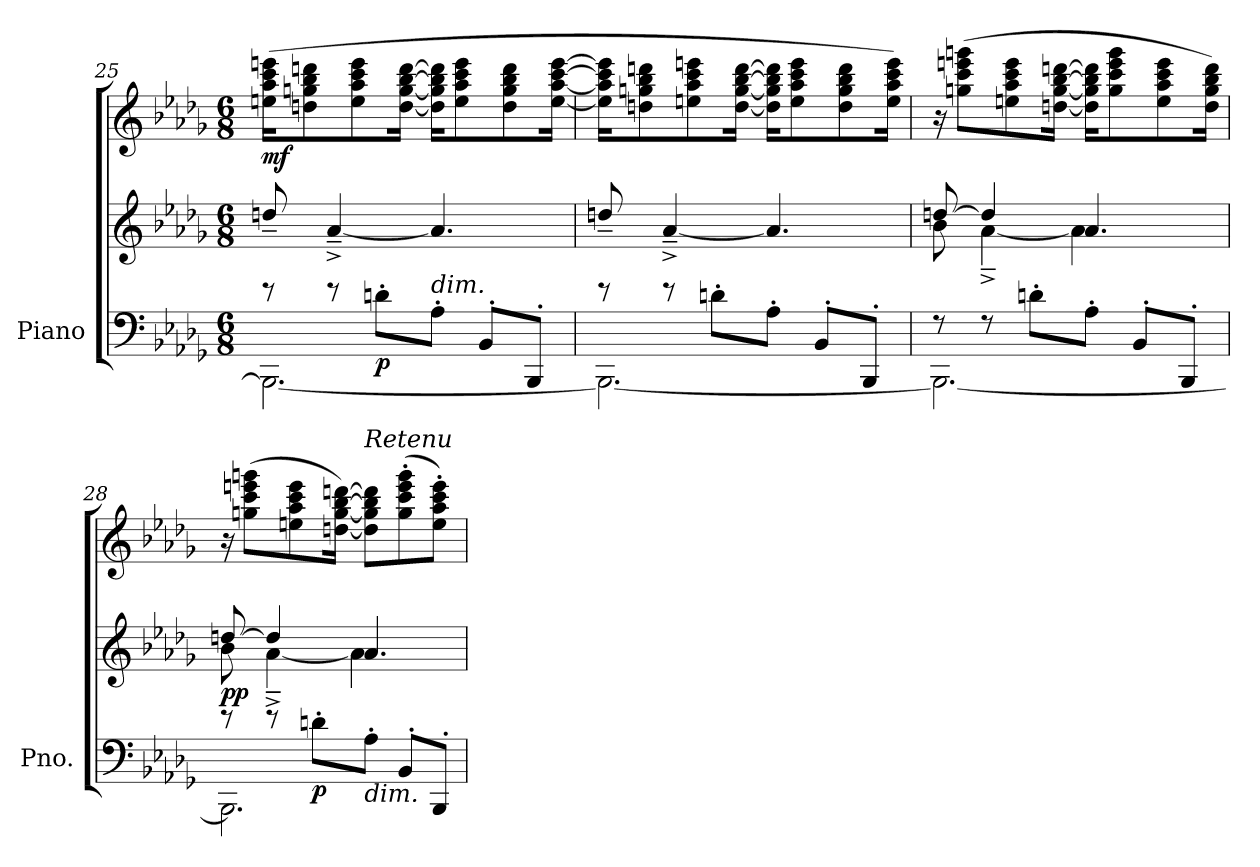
**kern	**kern	**kern	**dynam
*part1	*part1	*part1	*part1
*staff3	*staff2	*staff1	*staff1/2/3
*I"Piano	*	*	*
*I'Pno.	*	*	*
*clefF4	*clefG2	*clefG2	*
*k[b-e-a-d-g-]	*k[b-e-a-d-g-]	*k[b-e-a-d-g-]	*
*M6/8	*M6/8	*M6/8	*
=25	=25	=25	=25
*^	*	*	*
!	!	!	!	!LO:DY:b
8r	2.BBB-\_	8ddn~>/	(>16een\ 16aa-\ 16ccc\ 16eeen\KL	mf
.	.	.	8ddn\ 8ggn\ 8bb-\ 8dddn\	.
8r	.	[4a-~>^>/	.	.
.	.	.	8ee\ 8aa-\ 8ccc\ 8eee\	.
!	!	!	!	!LO:DY:b=3
8dn'\L	.	.	.	p
.	.	.	[16dd\ [16gg\ [16bb-\ [16ddd\Jk	.
!LO:TX:i:t=dim.	!	!	!	!
8A-'\J	.	4.a-/]	16dd\] 16gg\] 16bb-\] 16ddd\]KL	.
.	.	.	8ee\ 8aa-\ 8ccc\ 8eee\	.
8BB-'/L	.	.	.	.
.	.	.	8dd\ 8gg\ 8bb-\ 8ddd\	.
8BBB-'/J	.	.	.	.
.	.	.	[16ee\ [16aa-\ [16ccc\ [16eee\Jk	.
!!LO:LB:g=z
=26	=26	=26	=26	=26
8r	2.BBB-\_	8ddn~>/	16ee\] 16aa-\] 16ccc\] 16eee\]KL	.
.	.	.	8ddn\ 8ggn\ 8bb-\ 8dddn\	.
8r	.	[4a-~>^>/	.	.
.	.	.	8een\ 8aa-\ 8ccc\ 8eeen\	.
8dn'\L	.	.	.	.
.	.	.	[16dd\ [16gg\ [16bb-\ [16ddd\Jk	.
8A-'\J	.	4.a-/]	16dd\] 16gg\] 16bb-\] 16ddd\]KL	.
.	.	.	8ee\ 8aa-\ 8ccc\ 8eee\	.
8BB-'/L	.	.	.	.
.	.	.	8dd\ 8gg\ 8bb-\ 8ddd\	.
8BBB-'/J	.	.	.	.
.	.	.	16ee/ 16aa-/ 16ccc/ 16eee/Jk)	.
=27	=27	=27	=27	=27
*	*	*^	*	*
8r	2.BBB-\_	[8ddn/	8b-\	16r	.
.	.	.	.	(>8ggn\ 8ccc\ 8eeen\ 8gggn\L	.
8r	.	4dd/]	[4a-~^\	.	.
.	.	.	.	8een\ 8aa-\ 8ccc\ 8eee\	.
8dn'\L	.	.	.	.	.
.	.	.	.	[16ddn\ [16gg\ [16bb-\ [16dddn\Jk	.
8A-'\J	.	4.a-/	4a-\]	16dd\] 16gg\] 16bb-\] 16ddd\]KL	.
.	.	.	.	8gg\ 8ccc\ 8eee\ 8ggg\	.
8BB-'/L	.	.	.	.	.
.	.	.	.	8ee\ 8aa-\ 8ccc\ 8eee\	.
8BBB-'/J	.	.	8ryy	.	.
.	.	.	.	16dd\ 16gg\ 16bb-\ 16ddd\Jk)	.
=28	=28	=28	=28	=28	=28
!	!	!	!	!	!LO:DY:b=2
!	!	!	!	!	!LO:DY:n=1:b
8r	2.BBB-\]	[8ddn/	8b-\	16r	p p
.	.	.	.	(>8ggn\ 8ccc\ 8eeen\ 8gggn\L	.
8r	.	4dd/]	[4a-~^\	.	.
.	.	.	.	8een\ 8aa-\ 8ccc\ 8eee\	.
!	!	!	!	!	!LO:DY:n=2:b=3
8dn'\L	.	.	.	.	p
.	.	.	.	[16ddn\ [16gg\ [16bb-\ [16dddn\Jk)	.
!	!	!	!	!LO:TX:a:i:t=Retenu	!
!LO:TX:b:i:t=dim.	!	!	!	!	!
8A-'\J	.	4.a-/	4a-\]	8dd\] 8gg\] 8bb-\] 8ddd\]L	.
8BB-'/L	.	.	.	(>8gg\' 8ccc\' 8eee\' 8ggg\'	.
8BBB-'/J	.	.	8ryy	8ee\' 8aa-\' 8ccc\' 8eee\'J)	.
*v	*v	*	*	*	*
*	*v	*v	*	*
=	=	=	=
*-	*-	*-	*-
